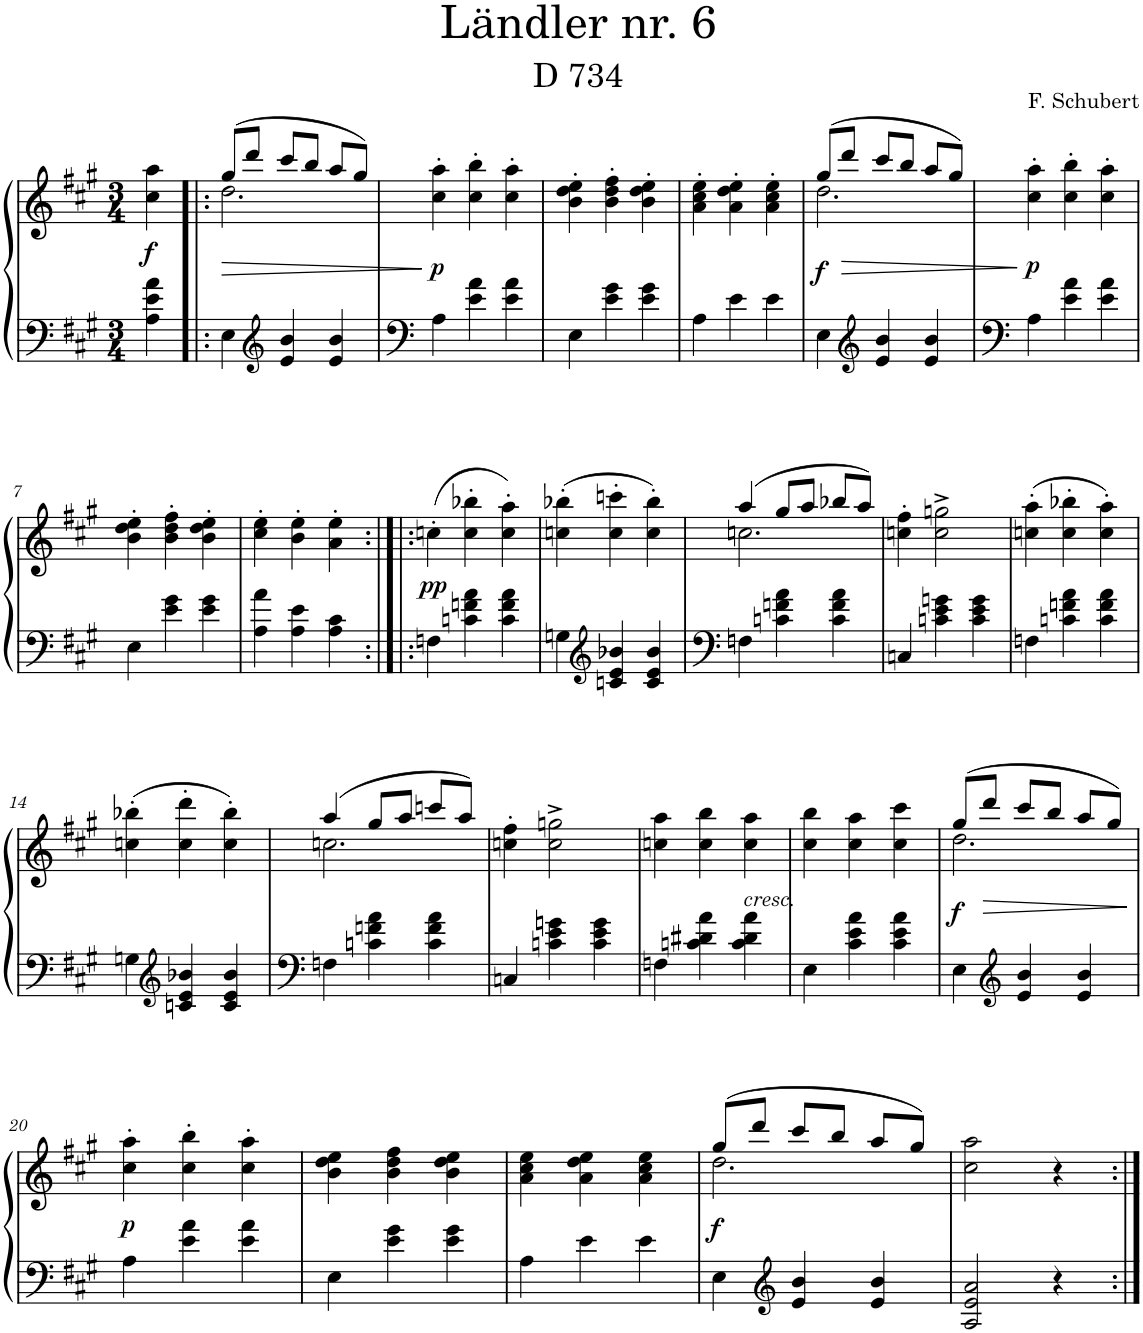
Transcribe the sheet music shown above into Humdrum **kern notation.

**kern	**kern	**dynam
*part1	*part1	*part1
*staff2	*staff1	*staff1/2
*I"Piano	*	*
*I'Pno.	*	*
*clefF4	*clefG2	*
*k[f#c#g#]	*k[f#c#g#]	*
*M3/4	*M3/4	*
=	=	=
!	!	!LO:DY:b
4A\ 4e\ 4a\	4cc#\ 4aa\	f
=1!|:	=1!|:	=1!|:
!	!	!LO:HP:b
*	*^	*
4E\	(8gg#/L	2.dd\	>
.	8ddd/J	.	.
*clefG2	*	*	*
4e/ 4b/	8ccc#/L	.	.
.	8bb/J	.	.
4e/ 4b/	8aa/L	.	.
.	8gg#/J)	.	.
*	*v	*v	*
.	.	]
=2	=2	=2
!	!	!LO:DY:b
4A\	4cc#\' 4aa\'	p
4e\ 4a\	4cc#\' 4bb\'	.
4e\ 4a\	4cc#\' 4aa\'	.
=3	=3	=3
4E\	4b\' 4dd\' 4ee\'	.
4e\ 4g#\	4b\' 4dd\' 4ff#\'	.
4e\ 4g#\	4b\' 4dd\' 4ee\'	.
=4	=4	=4
4A\	4a\' 4cc#\' 4ee\'	.
4e\	4a\' 4dd\' 4ee\'	.
4e\	4a\' 4cc#\' 4ee\'	.
=5	=5	=5
*	*^	*
!	!	!	!LO:DY:b
4E\	(8gg#/L	2.dd\	f
!	!	!	!LO:HP:b
.	8ddd/J	.	>
*clefG2	*	*	*
4e/ 4b/	8ccc#/L	.	.
.	8bb/J	.	.
4e/ 4b/	8aa/L	.	.
.	8gg#/J)	.	.
*	*v	*v	*
.	.	]
=6	=6	=6
!	!	!LO:DY:b
4A\	4cc#\' 4aa\'	p
4e\ 4a\	4cc#\' 4bb\'	.
4e\ 4a\	4cc#\' 4aa\'	.
!!LO:LB:g=z
=7	=7	=7
4E\	4b\' 4dd\' 4ee\'	.
4e\ 4g#\	4b\' 4dd\' 4ff#\'	.
4e\ 4g#\	4b\' 4dd\' 4ee\'	.
=8	=8	=8
4A\ 4a\	4cc#\' 4ee\'	.
4A\ 4e\	4b\' 4ee\'	.
4A\ 4c#\	4a\' 4ee\'	.
=9:|!|:	=9:|!|:	=9:|!|:
!	!	!LO:DY:b
4Fn\	(4ccn'\	pp
4cn\ 4fn\ 4a\	4cc\' 4bb-X\'	.
4c\ 4f\ 4a\	4cc\' 4aa\')	.
=10	=10	=10
4Gn\	(4ccn\' 4bb-X\'	.
*clefG2	*	*
4cn/ 4e/ 4b-X/	4cc\' 4cccn\'	.
4c/ 4e/ 4b-/	4cc\' 4bb-\')	.
=11	=11	=11
*	*^	*
4Fn\	(4aa/	2.ccn\	.
4cn\ 4fn\ 4a\	8gg#/L	.	.
.	8aa/J	.	.
4c\ 4f\ 4a\	8bb-X/L	.	.
.	8aa/J)	.	.
*	*v	*v	*
=12	=12	=12
4Cn/	4ccn\' 4ff#\'	.
4cn\ 4e\ 4gn\	2cc\^ 2ggn\^	.
4c\ 4e\ 4g\	.	.
=13	=13	=13
4Fn\	(4ccn\' 4aa\'	.
4cn\ 4fn\ 4a\	4cc\' 4bb-X\'	.
4c\ 4f\ 4a\	4cc\' 4aa\')	.
!!LO:LB:g=z
=14	=14	=14
4Gn\	(4ccn\' 4bb-X\'	.
*clefG2	*	*
4cn/ 4e/ 4b-X/	4cc\' 4ddd\'	.
4c/ 4e/ 4b-/	4cc\' 4bb-\')	.
=15	=15	=15
*	*^	*
4Fn\	(4aa/	2.ccn\	.
4cn\ 4fn\ 4a\	8gg#/L	.	.
.	8aa/J	.	.
4c\ 4f\ 4a\	8cccn/L	.	.
.	8aa/J)	.	.
*	*v	*v	*
=16	=16	=16
4Cn/	4ccn\' 4ff#\'	.
4cn\ 4e\ 4gn\	2cc\^ 2ggn\^	.
4c\ 4e\ 4g\	.	.
=17	=17	=17
4Fn\	4ccn\ 4aa\	.
4cn\ 4d#X\ 4a\	4cc\ 4bb\	.
!	!LO:TX:b:i:t=cresc.	!
4c\ 4d#\ 4a\	4cc\ 4aa\	.
=18	=18	=18
4E\	4cc#\ 4bb\	.
4c#\ 4e\ 4a\	4cc#\ 4aa\	.
4c#\ 4e\ 4a\	4cc#\ 4ccc#\	.
=19	=19	=19
*	*^	*
!	!	!	!LO:DY:b
4E\	(8gg#/L	2.dd\	f
!	!	!	!LO:HP:b
.	8ddd/J	.	>
*clefG2	*	*	*
4e/ 4b/	8ccc#/L	.	.
.	8bb/J	.	.
4e/ 4b/	8aa/L	.	.
.	8gg#/J)	.	.
*	*v	*v	*
.	.	]
!!LO:LB:g=z
=20	=20	=20
!	!	!LO:DY:b
4A\	4cc#\' 4aa\'	p
4e\ 4a\	4cc#\' 4bb\'	.
4e\ 4a\	4cc#\' 4aa\'	.
=21	=21	=21
4E\	4b\ 4dd\ 4ee\	.
4e\ 4g#\	4b\ 4dd\ 4ff#\	.
4e\ 4g#\	4b\ 4dd\ 4ee\	.
=22	=22	=22
4A\	4a\ 4cc#\ 4ee\	.
4e\	4a\ 4dd\ 4ee\	.
4e\	4a\ 4cc#\ 4ee\	.
=23	=23	=23
*	*^	*
!	!	!	!LO:DY:b
4E\	(8gg#/L	2.dd\	f
.	8ddd/J	.	.
*clefG2	*	*	*
4e/ 4b/	8ccc#/L	.	.
.	8bb/J	.	.
4e/ 4b/	8aa/L	.	.
.	8gg#/J)	.	.
*	*v	*v	*
=24	=24	=24
2A/ 2e/ 2a/	2cc#\ 2aa\	.
4r	4r	.
=:|!	=:|!	=:|!
*-	*-	*-
